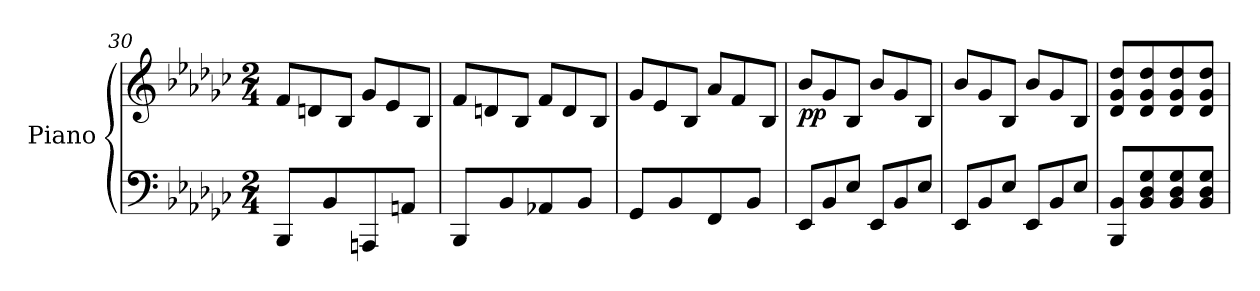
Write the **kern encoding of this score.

**kern	**kern	**dynam
*part1	*part1	*part1
*staff2	*staff1	*staff1/2
*I"Piano	*	*
*I'Pno	*	*
*clefF4	*clefG2	*
*k[b-e-a-d-g-c-]	*k[b-e-a-d-g-c-]	*
*G-:	*G-:	*
*M2/4	*M2/4	*
*	*Xtuplet	*
=30	=30	=30
8BBB-/L	12f/L	.
.	12dn/	.
8BB-/	.	.
.	12B-/J	.
8AAAn/	12g-/L	.
.	12e-/	.
8AAn/J	.	.
.	12B-/J	.
=31	=31	=31
8BBB-/L	12f/L	.
.	12dn/	.
8BB-/	.	.
.	12B-/J	.
8AA-X/	12f/L	.
.	12d/	.
8BB-/J	.	.
.	12B-/J	.
!!LO:LB:g=z
=32	=32	=32
8GG-/L	12g-/L	.
.	12e-/	.
8BB-/	.	.
.	12B-/J	.
8FF/	12a-/L	.
.	12f/	.
8BB-/J	.	.
.	12B-/J	.
=33	=33	=33
*Xtuplet	*	*
!	!	!LO:DY:b
12EE-/L	12b-/L	pp
12BB-/	12g-/	.
12E-/J	12B-/J	.
12EE-/L	12b-/L	.
12BB-/	12g-/	.
12E-/J	12B-/J	.
=34	=34	=34
12EE-/L	12b-/L	.
12BB-/	12g-/	.
12E-/J	12B-/J	.
12EE-/L	12b-/L	.
12BB-/	12g-/	.
12E-/J	12B-/J	.
=35	=35	=35
8BBB-/ 8BB-/L	8d-/ 8g-/ 8dd-/L	.
8BB-/ 8D-/ 8G-/	8d-/ 8g-/ 8dd-/	.
8BB-/ 8D-/ 8G-/	8d-/ 8g-/ 8dd-/	.
8BB-/ 8D-/ 8G-/J	8d-/ 8g-/ 8dd-/J	.
=	=	=
*-	*-	*-
